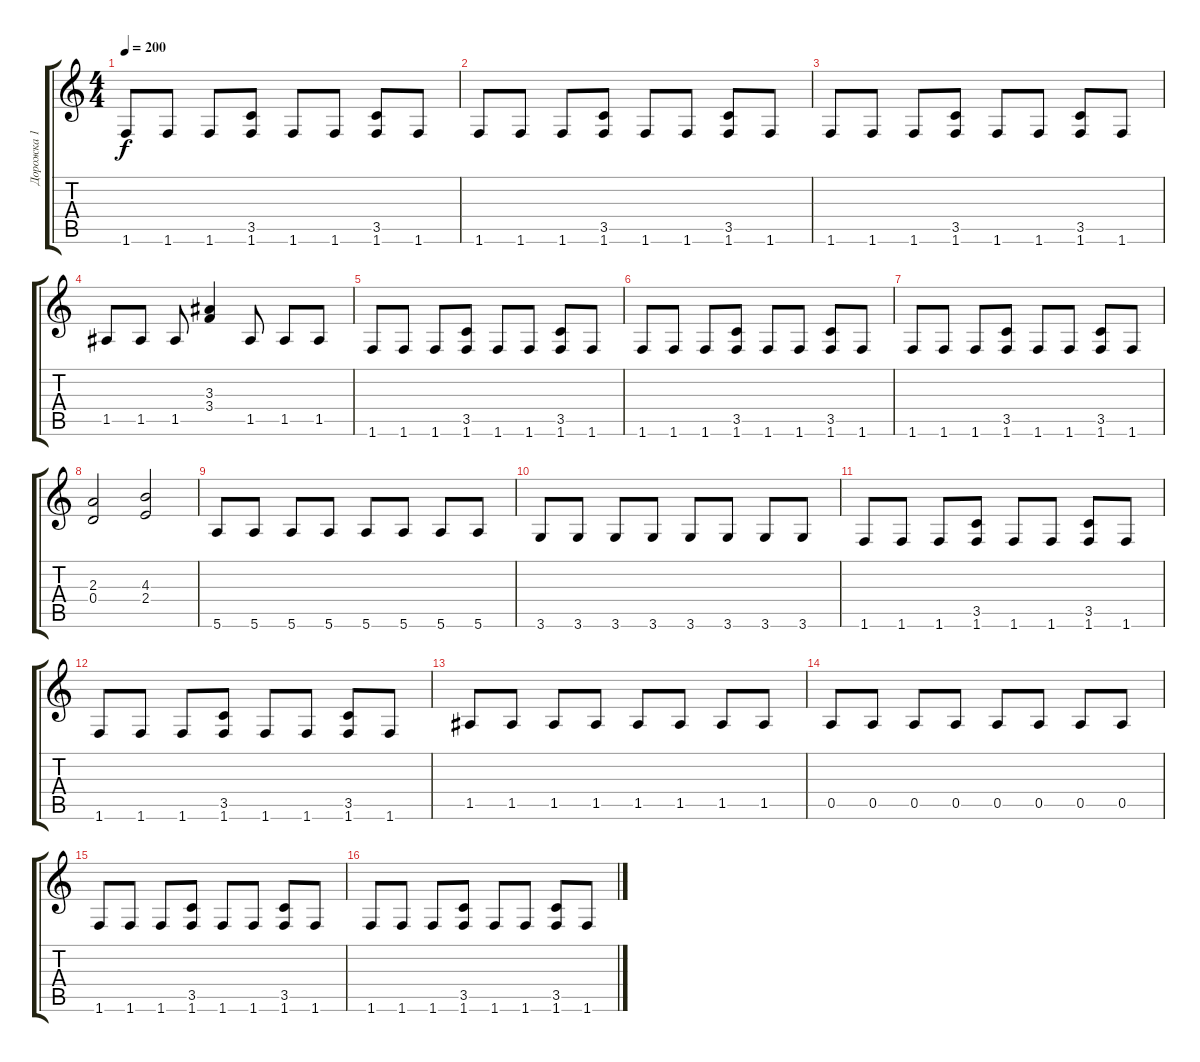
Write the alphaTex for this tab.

\track ("Дорожка 1" "Дорожка 1") {instrument distortionguitar}
\staff {score tabs}
\tuning (E4 B3 G3 D3 A2 E2) {hide}
\ts (4 4)
\tempo 200
\clef g2
\ks c
1.6.8{dy f} 1.6.8 1.6.8 (3.5 1.6).8 1.6.8 1.6.8 (3.5 1.6).8 1.6.8 |
1.6.8 1.6.8 1.6.8 (3.5 1.6).8 1.6.8 1.6.8 (3.5 1.6).8 1.6.8 |
1.6.8 1.6.8 1.6.8 (3.5 1.6).8 1.6.8 1.6.8 (3.5 1.6).8 1.6.8 |
1.5.8 1.5.8 1.5.8 (3.3 3.4).4 1.5.8 1.5.8 1.5.8 |
1.6.8 1.6.8 1.6.8 (3.5 1.6).8 1.6.8 1.6.8 (3.5 1.6).8 1.6.8 |
1.6.8 1.6.8 1.6.8 (3.5 1.6).8 1.6.8 1.6.8 (3.5 1.6).8 1.6.8 |
1.6.8 1.6.8 1.6.8 (3.5 1.6).8 1.6.8 1.6.8 (3.5 1.6).8 1.6.8 |
(2.3 0.4).2 (4.3 2.4).2 |
5.6.8 5.6.8 5.6.8 5.6.8 5.6.8 5.6.8 5.6.8 5.6.8 |
3.6.8 3.6.8 3.6.8 3.6.8 3.6.8 3.6.8 3.6.8 3.6.8 |
1.6.8 1.6.8 1.6.8 (3.5 1.6).8 1.6.8 1.6.8 (3.5 1.6).8 1.6.8 |
1.6.8 1.6.8 1.6.8 (3.5 1.6).8 1.6.8 1.6.8 (3.5 1.6).8 1.6.8 |
1.5.8 1.5.8 1.5.8 1.5.8 1.5.8 1.5.8 1.5.8 1.5.8 |
0.5.8 0.5.8 0.5.8 0.5.8 0.5.8 0.5.8 0.5.8 0.5.8 |
1.6.8 1.6.8 1.6.8 (3.5 1.6).8 1.6.8 1.6.8 (3.5 1.6).8 1.6.8 |
1.6.8 1.6.8 1.6.8 (3.5 1.6).8 1.6.8 1.6.8 (3.5 1.6).8 1.6.8
